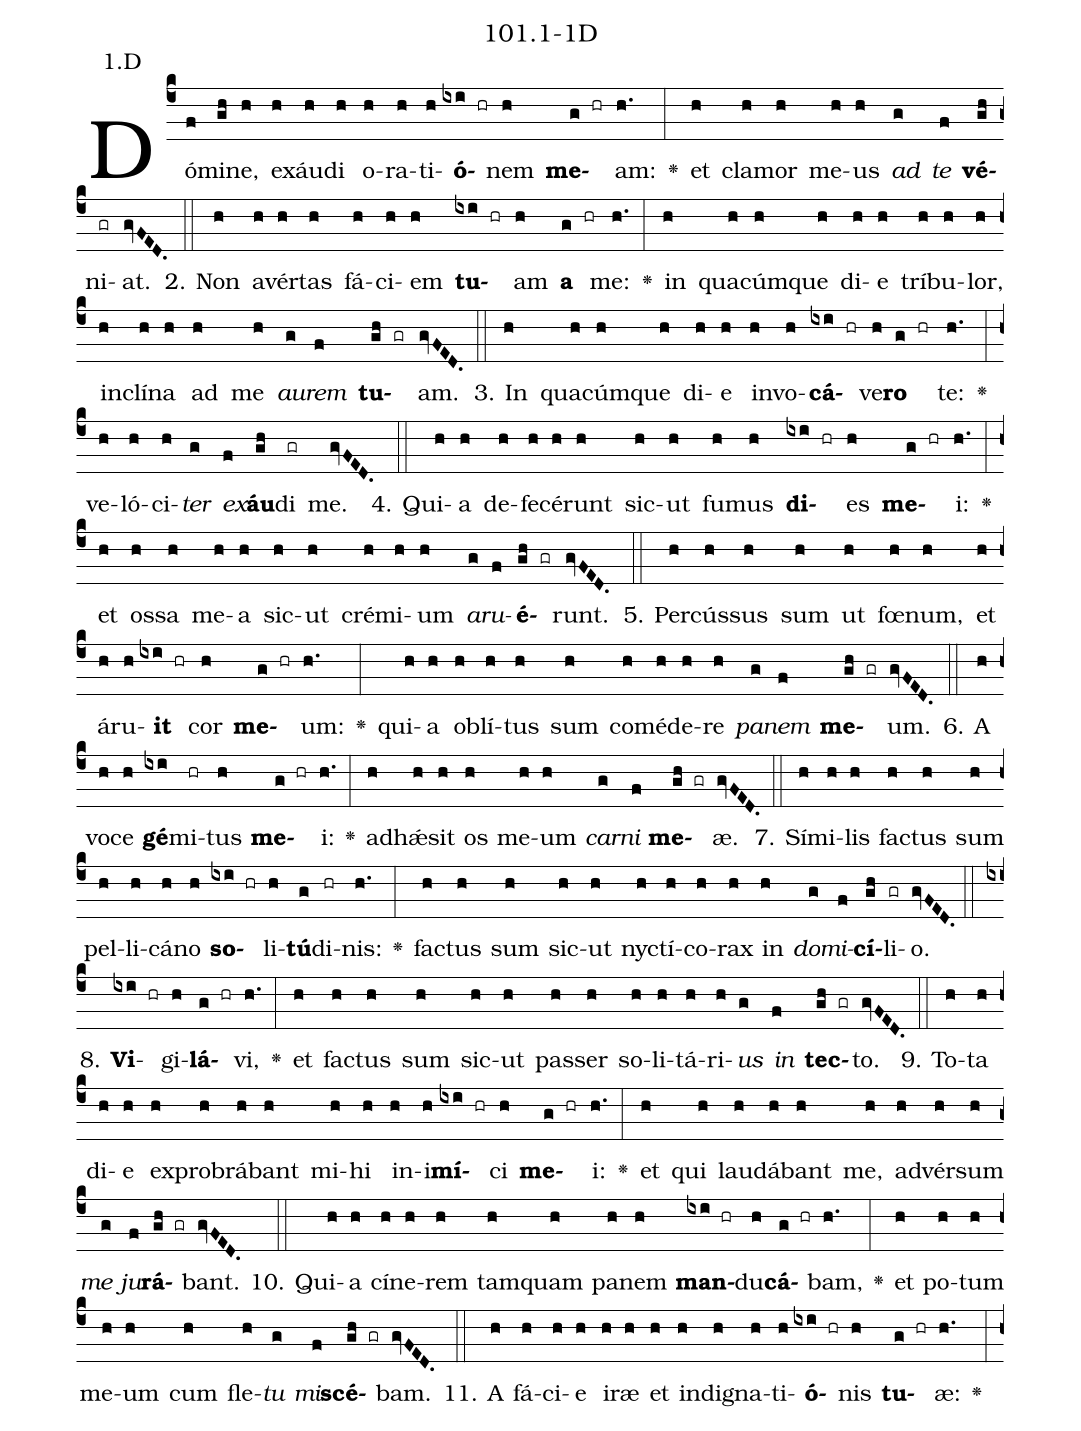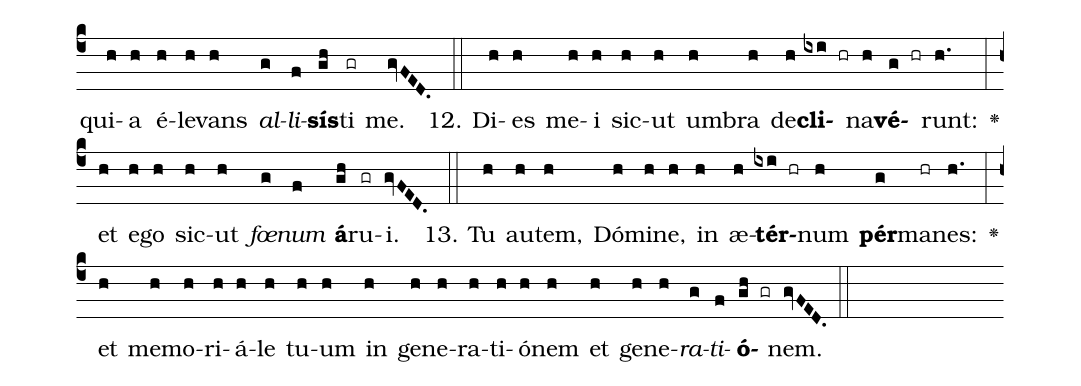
name: 101.1-1D;
annotation: 1.D;
%%
(c4)Dó(f)mi(gh)ne,(h) ex(h)áu(h)di(h) o(h)ra(h)ti(h)<b>ó</b>(ixi hr)nem(h) <b>me</b>(g hr)am:(h.) <v>\greheightstar</v>(:) et(h) cla(h)mor(h) me(h)us(h) <i>ad</i>(g) <i>te</i>(f) <b>vé</b>(gh)ni(gr)at.(gvFED.) (::)
2. Non(h) a(h)vér(h)tas(h) fá(h)ci(h)em(h) <b>tu</b>(ixi hr)am(h) <b>a</b>(g hr) me:(h.) <v>\greheightstar</v>(:) in(h) qua(h)cúm(h)que(h) di(h)e(h) trí(h)bu(h)lor,(h) in(h)clí(h)na(h) ad(h) me(h) <i>au</i>(g)<i>rem</i>(f) <b>tu</b>(gh gr)am.(gvFED.) (::)
3. In(h) qua(h)cúm(h)que(h) di(h)e(h) in(h)vo(h)<b>cá</b>(ixi hr)ve(h)<b>ro</b>(g hr) te:(h.) <v>\greheightstar</v>(:) ve(h)ló(h)ci(h)<i>ter</i>(g) <i>ex</i>(f)<b>áu</b>(gh)di(gr) me.(gvFED.) (::)
4. Qui(h)a(h) de(h)fe(h)cé(h)runt(h) sic(h)ut(h) fu(h)mus(h) <b>di</b>(ixi hr)es(h) <b>me</b>(g hr)i:(h.) <v>\greheightstar</v>(:) et(h) os(h)sa(h) me(h)a(h) sic(h)ut(h) cré(h)mi(h)um(h) <i>a</i>(g)<i>ru</i>(f)<b>é</b>(gh gr)runt.(gvFED.) (::)
5. Per(h)cús(h)sus(h) sum(h) ut(h) fœ(h)num,(h) et(h) á(h)ru(h)<b>it</b>(ixi hr) cor(h) <b>me</b>(g hr)um:(h.) <v>\greheightstar</v>(:) qui(h)a(h) ob(h)lí(h)tus(h) sum(h) com(h)é(h)de(h)re(h) <i>pa</i>(g)<i>nem</i>(f) <b>me</b>(gh gr)um.(gvFED.) (::)
6. A(h) vo(h)ce(h) <b>gé</b>(ixi)mi(hr)tus(h) <b>me</b>(g hr)i:(h.) <v>\greheightstar</v>(:) ad(h)hǽ(h)sit(h) os(h) me(h)um(h) <i>car</i>(g)<i>ni</i>(f) <b>me</b>(gh gr)æ.(gvFED.) (::)
7. Sí(h)mi(h)lis(h) fac(h)tus(h) sum(h) pel(h)li(h)cá(h)no(h) <b>so</b>(ixi hr)li(h)<b>tú</b>(g)di(hr)nis:(h.) <v>\greheightstar</v>(:) fac(h)tus(h) sum(h) sic(h)ut(h) nyc(h)tí(h)co(h)rax(h) in(h) <i>do</i>(g)<i>mi</i>(f)<b>cí</b>(gh)li(gr)o.(gvFED.) (::)
8. <b>Vi</b>(ixi hr)gi(h)<b>lá</b>(g hr)vi,(h.) <v>\greheightstar</v>(:) et(h) fac(h)tus(h) sum(h) sic(h)ut(h) pas(h)ser(h) so(h)li(h)tá(h)ri(h)<i>us</i>(g) <i>in</i>(f) <b>tec</b>(gh gr)to.(gvFED.) (::)
9. To(h)ta(h) di(h)e(h) ex(h)pro(h)brá(h)bant(h) mi(h)hi(h) in(h)i(h)<b>mí</b>(ixi hr)ci(h) <b>me</b>(g hr)i:(h.) <v>\greheightstar</v>(:) et(h) qui(h) lau(h)dá(h)bant(h) me,(h) ad(h)vér(h)sum(h) <i>me</i>(g) <i>ju</i>(f)<b>rá</b>(gh gr)bant.(gvFED.) (::)
10. Qui(h)a(h) cí(h)ne(h)rem(h) tam(h)quam(h) pa(h)nem(h) <b>man</b>(ixi hr)du(h)<b>cá</b>(g hr)bam,(h.) <v>\greheightstar</v>(:) et(h) po(h)tum(h) me(h)um(h) cum(h) fle(h)<i>tu</i>(g) <i>mi</i>(f)<b>scé</b>(gh gr)bam.(gvFED.) (::)
11. A(h) fá(h)ci(h)e(h) i(h)ræ(h) et(h) in(h)di(h)gna(h)ti(h)<b>ó</b>(ixi hr)nis(h) <b>tu</b>(g hr)æ:(h.) <v>\greheightstar</v>(:) qui(h)a(h) é(h)le(h)vans(h) <i>al</i>(g)<i>li</i>(f)<b>sís</b>(gh)ti(gr) me.(gvFED.) (::)
12. Di(h)es(h) me(h)i(h) sic(h)ut(h) um(h)bra(h) de(h)<b>cli</b>(ixi hr)na(h)<b>vé</b>(g hr)runt:(h.) <v>\greheightstar</v>(:) et(h) e(h)go(h) sic(h)ut(h) <i>fœ</i>(g)<i>num</i>(f) <b>á</b>(gh)ru(gr)i.(gvFED.) (::)
13. Tu(h) au(h)tem,(h) Dó(h)mi(h)ne,(h) in(h) æ(h)<b>tér</b>(ixi hr)num(h) <b>pér</b>(g)ma(hr)nes:(h.) <v>\greheightstar</v>(:) et(h) me(h)mo(h)ri(h)á(h)le(h) tu(h)um(h) in(h) ge(h)ne(h)ra(h)ti(h)ó(h)nem(h) et(h) ge(h)ne(h)<i>ra</i>(g)<i>ti</i>(f)<b>ó</b>(gh gr)nem.(gvFED.) (::)
